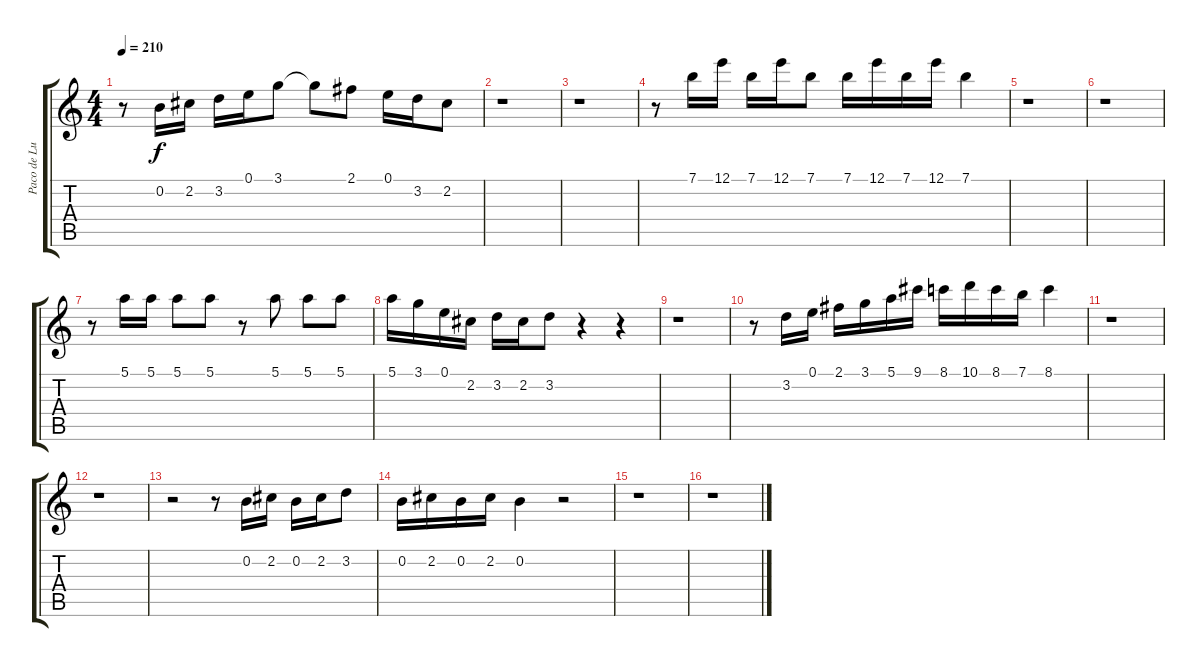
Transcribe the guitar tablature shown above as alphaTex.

\track ("Paco de Lucia" "Paco de Lu") {instrument acousticguitarnylon}
\staff {score tabs}
\tuning (E4 B3 G3 D3 A2 E2) {hide}
\ts (4 4)
\tempo 210
\clef g2
\ks c
r.8{dy f} 0.2.16 2.2.16 3.2.16 0.1.16 3.1.8 3.1{t}.8 2.1.8 0.1.16 3.2.16 2.2.8 |
r.1 |
r.1 |
r.8 7.1.16 12.1.16 7.1.16 12.1.16 7.1.8 7.1.16 12.1.16 7.1.16 12.1.16 7.1.4 |
r.1 |
r.1 |
r.8 5.1.16 5.1.16 5.1.8 5.1.8 r.8 5.1.8 5.1.8 5.1.8 |
5.1.16 3.1.16 0.1.16 2.2.16 3.2.16 2.2.16 3.2.8 r.4 r.4 |
r.1 |
r.8 3.2.16 0.1.16 2.1.16 3.1.16 5.1.16 9.1.16 8.1.16 10.1.16 8.1.16 7.1.16 8.1.4 |
r.1 |
r.1 |
r.2 r.8 0.2.16 2.2.16 0.2.16 2.2.16 3.2.8 |
0.2.16 2.2.16 0.2.16 2.2.16 0.2.4 r.2 |
r.1 |
r.1
